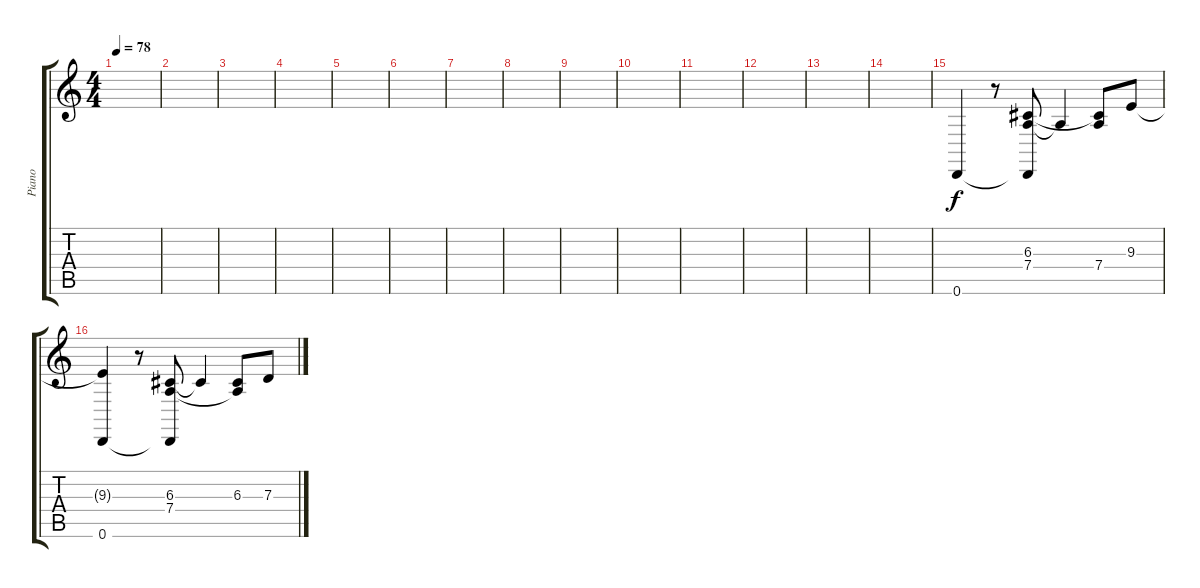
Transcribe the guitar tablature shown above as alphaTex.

\track ("Piano" "Piano") {instrument brightacousticpiano}
\staff {score tabs}
\tuning (E4 B3 G3 D3 A2 D2) {hide}
\ts (4 4)
\tempo 78
\clef g2
\ks c
|
|
|
|
|
|
|
|
|
|
|
|
|
|
0.6.4 r.8 (6.3 7.4 0.6{t}).8 7.4{t}.4 (6.3{t} 7.4).8 9.3.8 |
(9.3{t} 0.6).4 r.8 (6.3 7.4 0.6{t}).8 6.3{t}.4 (6.3 7.4{t}).8 7.3.8
